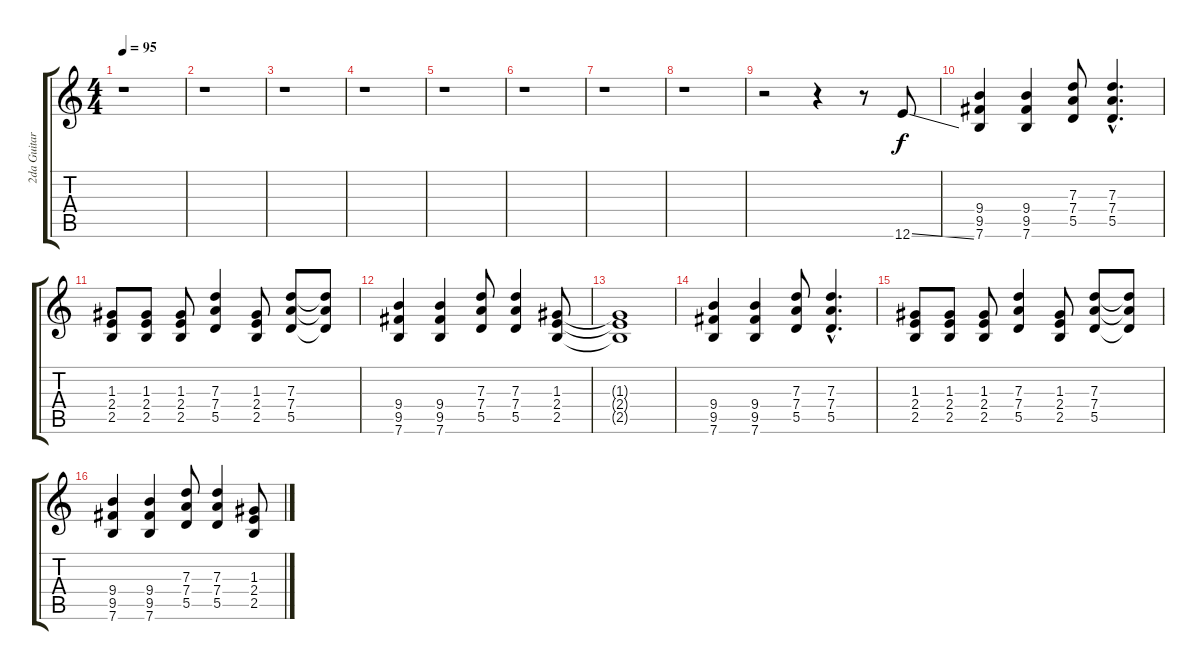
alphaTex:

\track ("2da Guitarra" "2da Guitar") {instrument distortionguitar}
\staff {score tabs}
\tuning (E4 B3 G3 D3 A2 E2) {hide}
\ts (4 4)
\tempo 95
\clef g2
\ks c
r.1{dy f instrument distortionguitar} |
r.1 |
r.1 |
r.1 |
r.1 |
r.1 |
r.1 |
r.1 |
r.2 r.4 r.8 12.6{ss}.8 |
(9.4 9.5 7.6).4 (9.4 9.5 7.6).4 (7.3 7.4 5.5).8 (7.3{hac} 7.4{hac} 5.5{hac}).4{d} |
(1.3 2.4 2.5).8 (1.3 2.4 2.5).8 (1.3 2.4 2.5).8 (7.3 7.4 5.5).4 (1.3 2.4 2.5).8 (7.3 7.4 5.5).8 (7.3{t} 7.4{t} 5.5{t}).8 |
(9.4 9.5 7.6).4 (9.4 9.5 7.6).4 (7.3 7.4 5.5).8 (7.3 7.4 5.5).4 (1.3 2.4 2.5).8 |
(1.3{t} 2.4{t} 2.5{t}).1 |
(9.4 9.5 7.6).4 (9.4 9.5 7.6).4 (7.3 7.4 5.5).8 (7.3{hac} 7.4{hac} 5.5{hac}).4{d} |
(1.3 2.4 2.5).8 (1.3 2.4 2.5).8 (1.3 2.4 2.5).8 (7.3 7.4 5.5).4 (1.3 2.4 2.5).8 (7.3 7.4 5.5).8 (7.3{t} 7.4{t} 5.5{t}).8 |
(9.4 9.5 7.6).4 (9.4 9.5 7.6).4 (7.3 7.4 5.5).8 (7.3 7.4 5.5).4 (1.3 2.4 2.5).8
